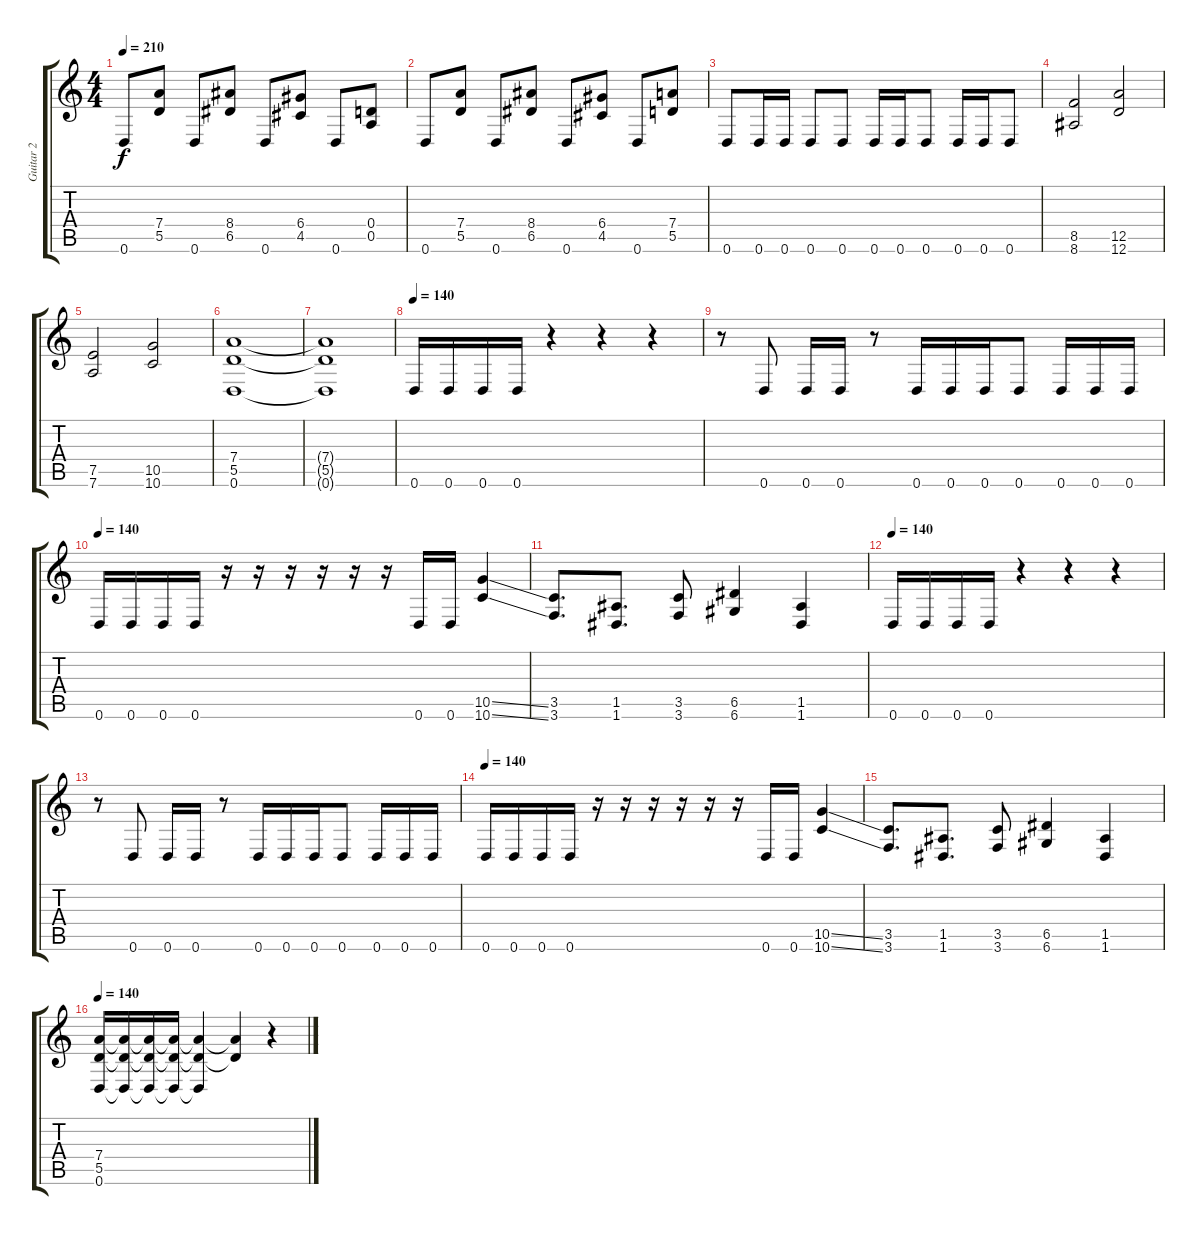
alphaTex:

\track ("Guitar 2" "Guitar 2") {instrument overdrivenguitar}
\staff {score tabs}
\tuning (E4 B3 G3 D3 A2 D2) {hide}
\ts (4 4)
\tempo 210
\clef g2
\ks c
0.6.8{dy f} (7.4 5.5).8 0.6.8 (8.4 6.5).8 0.6.8 (6.4 4.5).8 0.6.8 (0.4 0.5).8 |
0.6.8 (7.4 5.5).8 0.6.8 (8.4 6.5).8 0.6.8 (6.4 4.5).8 0.6.8 (7.4 5.5).8 |
0.6.8 0.6.16 0.6.16 0.6.8 0.6.8 0.6.16 0.6.16 0.6.8 0.6.16 0.6.16 0.6.8 |
(8.5 8.6).2 (12.5 12.6).2 |
(7.5 7.6).2 (10.5 10.6).2 |
(7.4 5.5 0.6).1 |
(7.4{t} 5.5{t} 0.6{t}).1 |
\tempo 140
0.6.16 0.6.16 0.6.16 0.6.16 r.4 r.4 r.4 |
r.8 0.6.8 0.6.16 0.6.16 r.8 0.6.16 0.6.16 0.6.16 0.6.8 0.6.16 0.6.16 0.6.16 |
\tempo 140
0.6.16 0.6.16 0.6.16 0.6.16 r.16 r.16 r.16 r.16 r.16 r.16 0.6.16 0.6.16 (10.5{ss} 10.6{ss}).4 |
(3.5 3.6).8{d} (1.5 1.6).8{d} (3.5 3.6).8 (6.5 6.6).4 (1.5 1.6).4 |
\tempo 140
0.6.16 0.6.16 0.6.16 0.6.16 r.4 r.4 r.4 |
r.8 0.6.8 0.6.16 0.6.16 r.8 0.6.16 0.6.16 0.6.16 0.6.8 0.6.16 0.6.16 0.6.16 |
\tempo 140
0.6.16 0.6.16 0.6.16 0.6.16 r.16 r.16 r.16 r.16 r.16 r.16 0.6.16 0.6.16 (10.5{ss} 10.6{ss}).4 |
(3.5 3.6).8{d} (1.5 1.6).8{d} (3.5 3.6).8 (6.5 6.6).4 (1.5 1.6).4 |
\tempo 140
(7.4 5.5 0.6).16 (7.4{t} 5.5{t} 0.6{t}).16 (7.4{t} 5.5{t} 0.6{t}).16 (7.4{t} 5.5{t} 0.6{t}).16 (7.4{t} 5.5{t} 0.6{t}).4 (7.4{t} 5.5{t}).4 r.4
